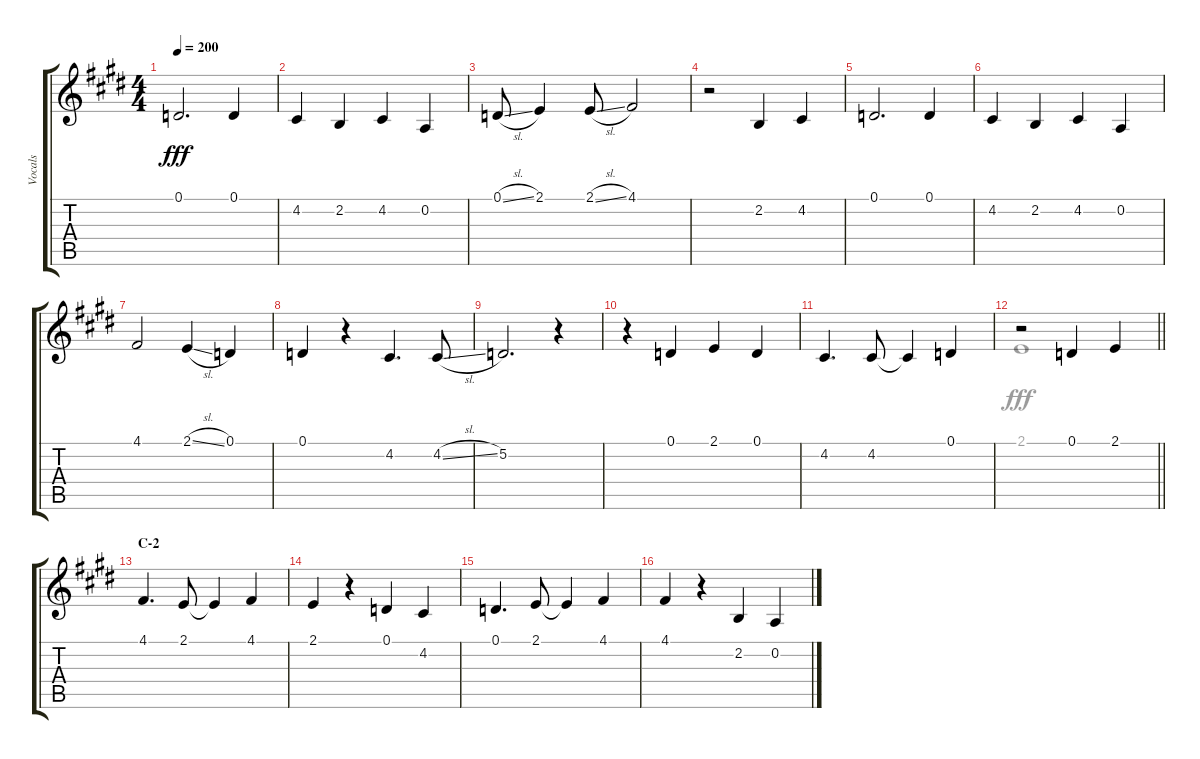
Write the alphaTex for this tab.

\track ("Vocals" "Vocals") {instrument voiceoohs}
\staff {score tabs}
\tuning (D4 A3 F3 C3 G2 D2) {hide}
\voice
\ts (4 4)
\tempo 200
\clef g2
\ks e
0.1.2{d dy fff} 0.1.4 |
4.2.4 2.2.4 4.2.4 0.2.4 |
0.1{sl}.8 2.1.4 2.1{sl}.8 4.1.2 |
r.2 2.2.4 4.2.4 |
0.1.2{d} 0.1.4 |
4.2.4 2.2.4 4.2.4 0.2.4 |
4.1.2 2.1{sl}.4 0.1.4 |
0.1.4 r.4 4.2.4{d} 4.2{sl}.8 |
5.2.2{d} r.4 |
r.4 0.1.4 2.1.4 0.1.4 |
4.2.4{d} 4.2.8 4.2{t}.4 0.1.4 |
\barLineRight lightlight
r.2 0.1.4 2.1.4 |
\section ("" "C-2")
4.1.4{d} 2.1.8 2.1{t}.4 4.1.4 |
2.1.4 r.4 0.1.4 4.2.4 |
0.1.4{d} 2.1.8 2.1{t}.4 4.1.4 |
4.1.4 r.4 2.2.4 0.2.4
\voice
\clef g2
\ottava regular
\simile none
\ks e
|
|
|
|
|
|
|
|
|
|
|
\barLineRight lightlight
2.1.1 |
|
|
|
